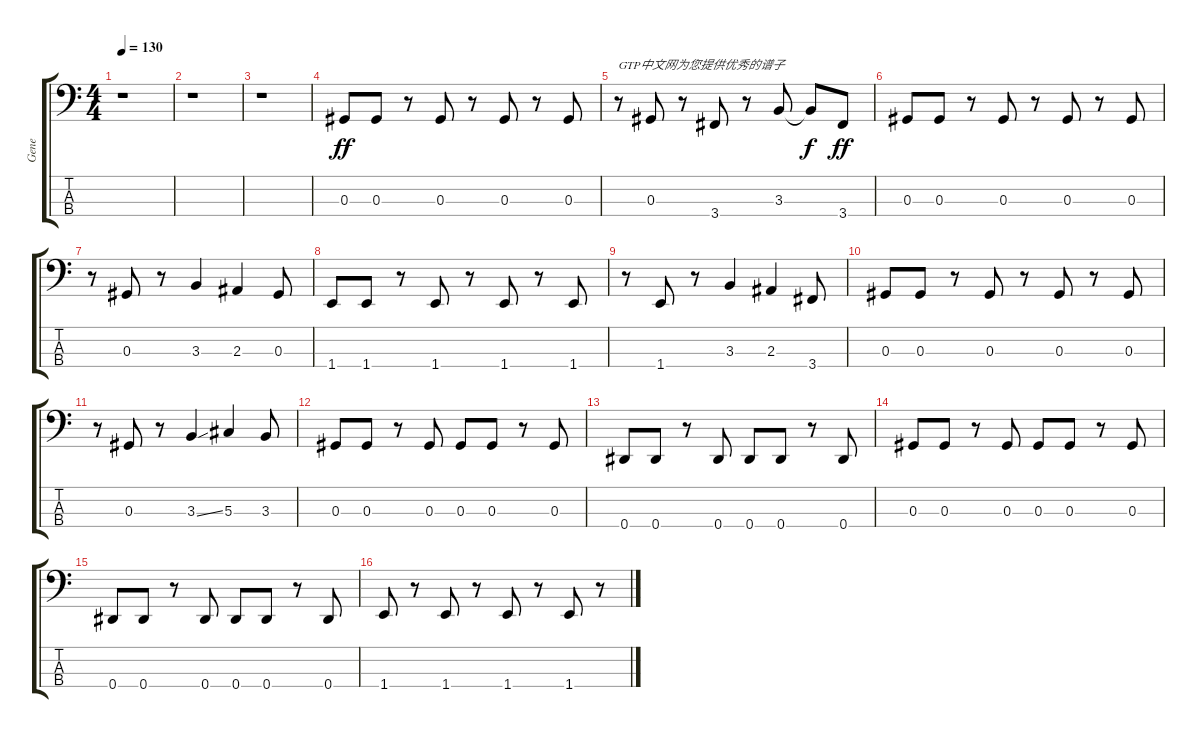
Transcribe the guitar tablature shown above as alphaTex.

\track ("Gene" "Gene") {instrument electricbasspick}
\staff {score tabs}
\tuning (Gb2 Db2 Ab1 Eb1) {hide}
\ts (4 4)
\tempo 130
\clef f4
\ks c
r.1{dy ff instrument electricbasspick} |
r.1 |
r.1 |
0.3.8 0.3.8 r.8 0.3.8 r.8 0.3.8 r.8 0.3.8 |
r.8{txt "GTP中文网为您提供优秀的谱子"} 0.3.8 r.8 3.4.8 r.8 3.3.8 3.3{t}.8{dy f} 3.4.8{dy ff} |
0.3.8 0.3.8 r.8 0.3.8 r.8 0.3.8 r.8 0.3.8 |
r.8 0.3.8 r.8 3.3.4 2.3.4 0.3.8 |
1.4.8 1.4.8 r.8 1.4.8 r.8 1.4.8 r.8 1.4.8 |
r.8 1.4.8 r.8 3.3.4 2.3.4 3.4.8 |
0.3.8 0.3.8 r.8 0.3.8 r.8 0.3.8 r.8 0.3.8 |
r.8 0.3.8 r.8 3.3{ss}.4 5.3.4 3.3.8 |
0.3.8 0.3.8 r.8 0.3.8 0.3.8 0.3.8 r.8 0.3.8 |
0.4.8 0.4.8 r.8 0.4.8 0.4.8 0.4.8 r.8 0.4.8 |
0.3.8 0.3.8 r.8 0.3.8 0.3.8 0.3.8 r.8 0.3.8 |
0.4.8 0.4.8 r.8 0.4.8 0.4.8 0.4.8 r.8 0.4.8 |
1.4.8 r.8 1.4.8 r.8 1.4.8 r.8 1.4.8 r.8
